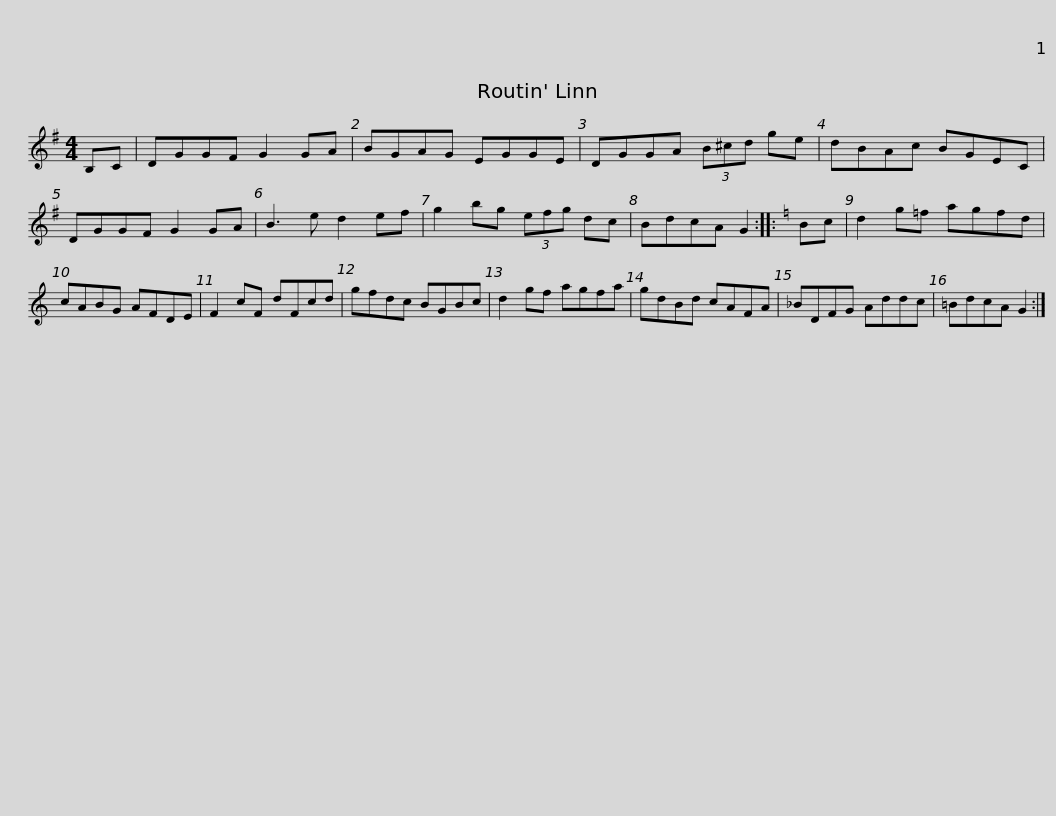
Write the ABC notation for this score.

X:1
L:1/8
M:4/4
I:linebreak $
K:G
V:1 treble
V:1
 B,C | DGGF G2 GA | BGAG EGGE | DGGA (3B^cd ge | dBAc BGEC | %5
 DGGF G2 GA |$ B3 e d2 ef | g2 bg (3efg dc | BdcA G2 ::[K:C] Bc | %10
 d2 g=f agfd | cABG AFDE |$ F2 cF dFcd | gfdc BGBc | d2 gf agfa | %15
 gdBd cAFA | _BDFG Addc | =BdcA G2 :| %18
